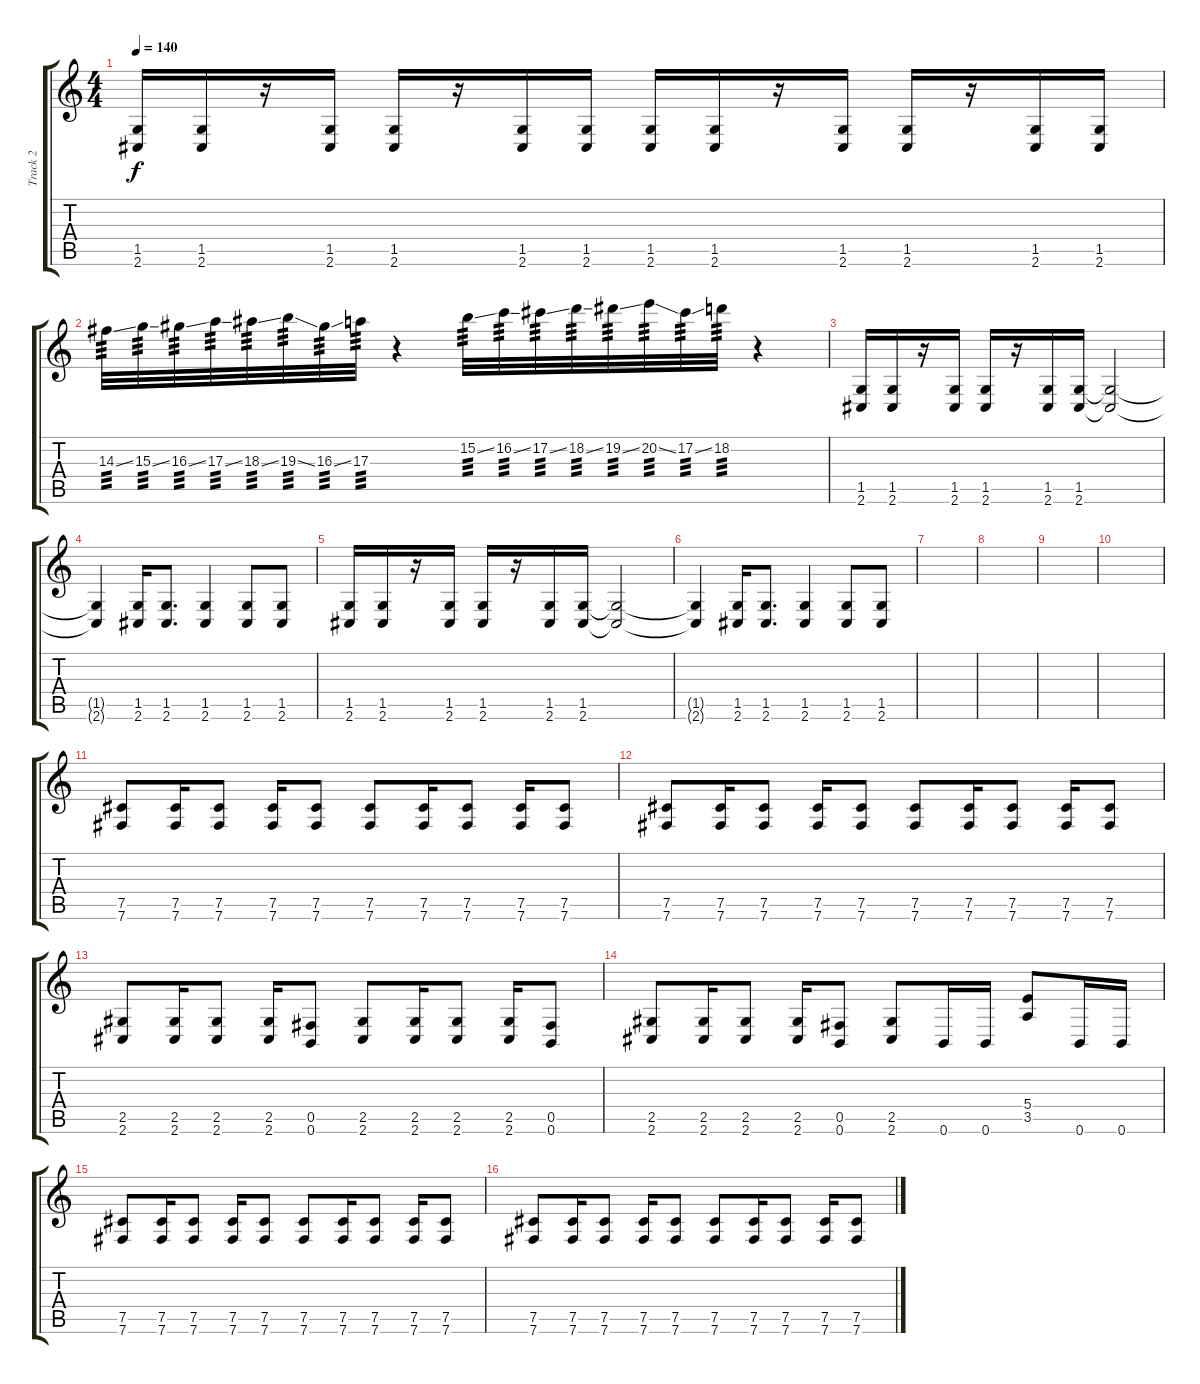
\track ("Track 2" "Track 2") {instrument distortionguitar}
\staff {score tabs}
\tuning (Db4 Ab3 E3 B2 Gb2 B1) {hide}
\ts (4 4)
\tempo 140
\clef g2
\ks c
(1.5 2.6).16{dy f} (1.5 2.6).16 r.16 (1.5 2.6).16 (1.5 2.6).16 r.16 (1.5 2.6).16 (1.5 2.6).16 (1.5 2.6).16 (1.5 2.6).16 r.16 (1.5 2.6).16 (1.5 2.6).16 r.16 (1.5 2.6).16 (1.5 2.6).16 |
14.3{ss}.32{tp 3} 15.3{ss}.32{tp 3} 16.3{ss}.32{tp 3} 17.3{ss}.32{tp 3} 18.3{ss}.32{tp 3} 19.3{ss}.32{tp 3} 16.3{ss}.32{tp 3} 17.3.32{tp 3} r.4 15.2{ss}.32{tp 3} 16.2{ss}.32{tp 3} 17.2{ss}.32{tp 3} 18.2{ss}.32{tp 3} 19.2{ss}.32{tp 3} 20.2{ss}.32{tp 3} 17.2{ss}.32{tp 3} 18.2.32{tp 3} r.4 |
(1.5 2.6).16 (1.5 2.6).16 r.16 (1.5 2.6).16 (1.5 2.6).16 r.16 (1.5 2.6).16 (1.5 2.6).16 (1.5{t} 2.6{t}).2 |
(1.5{t} 2.6{t}).4 (1.5 2.6).16 (1.5 2.6).8{d} (1.5 2.6).4 (1.5 2.6).8 (1.5 2.6).8 |
(1.5 2.6).16 (1.5 2.6).16 r.16 (1.5 2.6).16 (1.5 2.6).16 r.16 (1.5 2.6).16 (1.5 2.6).16 (1.5{t} 2.6{t}).2 |
(1.5{t} 2.6{t}).4 (1.5 2.6).16 (1.5 2.6).8{d} (1.5 2.6).4 (1.5 2.6).8 (1.5 2.6).8 |
|
|
|
|
(7.5 7.6).8 (7.5 7.6).16 (7.5 7.6).8 (7.5 7.6).16 (7.5 7.6).8 (7.5 7.6).8 (7.5 7.6).16 (7.5 7.6).8 (7.5 7.6).16 (7.5 7.6).8 |
(7.5 7.6).8 (7.5 7.6).16 (7.5 7.6).8 (7.5 7.6).16 (7.5 7.6).8 (7.5 7.6).8 (7.5 7.6).16 (7.5 7.6).8 (7.5 7.6).16 (7.5 7.6).8 |
(2.5 2.6).8 (2.5 2.6).16 (2.5 2.6).8 (2.5 2.6).16 (0.5 0.6).8 (2.5 2.6).8 (2.5 2.6).16 (2.5 2.6).8 (2.5 2.6).16 (0.5 0.6).8 |
(2.5 2.6).8 (2.5 2.6).16 (2.5 2.6).8 (2.5 2.6).16 (0.5 0.6).8 (2.5 2.6).8 0.6.16 0.6.16 (5.4 3.5).8 0.6.16 0.6.16 |
(7.5 7.6).8 (7.5 7.6).16 (7.5 7.6).8 (7.5 7.6).16 (7.5 7.6).8 (7.5 7.6).8 (7.5 7.6).16 (7.5 7.6).8 (7.5 7.6).16 (7.5 7.6).8 |
(7.5 7.6).8 (7.5 7.6).16 (7.5 7.6).8 (7.5 7.6).16 (7.5 7.6).8 (7.5 7.6).8 (7.5 7.6).16 (7.5 7.6).8 (7.5 7.6).16 (7.5 7.6).8
